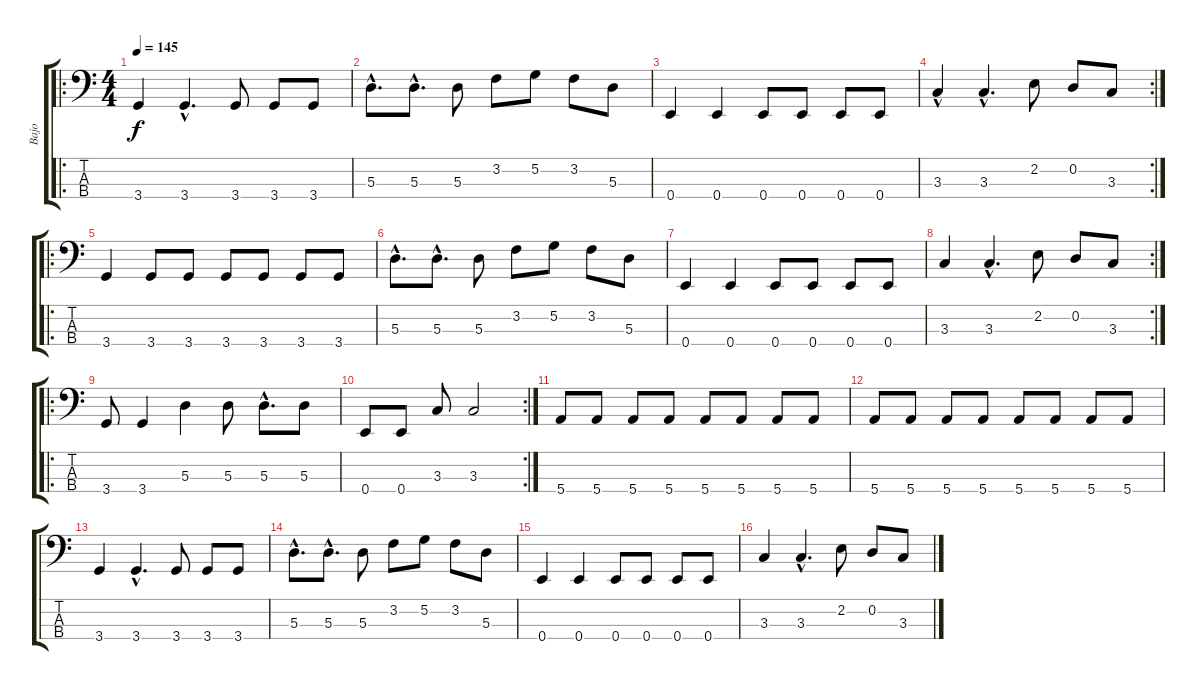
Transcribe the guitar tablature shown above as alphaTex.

\track ("Bajo" "Bajo") {instrument electricbassfinger}
\staff {score tabs}
\tuning (G2 D2 A1 E1) {hide}
\ro
\ts (4 4)
\tempo 145
\clef f4
\ks c
3.4.4{dy f} 3.4{hac}.4{d} 3.4.8 3.4.8 3.4.8 |
5.3{hac}.8{d} 5.3{hac}.8{d} 5.3.8 3.2.8 5.2.8 3.2.8 5.3.8 |
0.4.4 0.4.4 0.4.8 0.4.8 0.4.8 0.4.8 |
\rc 2
3.3{hac}.4 3.3{hac}.4{d} 2.2.8 0.2.8 3.3.8 |
\ro
3.4.4 3.4.8 3.4.8 3.4.8 3.4.8 3.4.8 3.4.8 |
5.3{hac}.8{d} 5.3{hac}.8{d} 5.3.8 3.2.8 5.2.8 3.2.8 5.3.8 |
0.4.4 0.4.4 0.4.8 0.4.8 0.4.8 0.4.8 |
\rc 2
3.3.4 3.3{hac}.4{d} 2.2.8 0.2.8 3.3.8 |
\ro
3.4.8 3.4.4 5.3.4 5.3.8 5.3{hac}.8{d} 5.3.8 |
\rc 2
0.4.8 0.4.8 3.3.8 3.3.2 |
5.4.8 5.4.8 5.4.8 5.4.8 5.4.8 5.4.8 5.4.8 5.4.8 |
5.4.8 5.4.8 5.4.8 5.4.8 5.4.8 5.4.8 5.4.8 5.4.8 |
3.4.4 3.4{hac}.4{d} 3.4.8 3.4.8 3.4.8 |
5.3{hac}.8{d} 5.3{hac}.8{d} 5.3.8 3.2.8 5.2.8 3.2.8 5.3.8 |
0.4.4 0.4.4 0.4.8 0.4.8 0.4.8 0.4.8 |
3.3.4 3.3{hac}.4{d} 2.2.8 0.2.8 3.3.8
